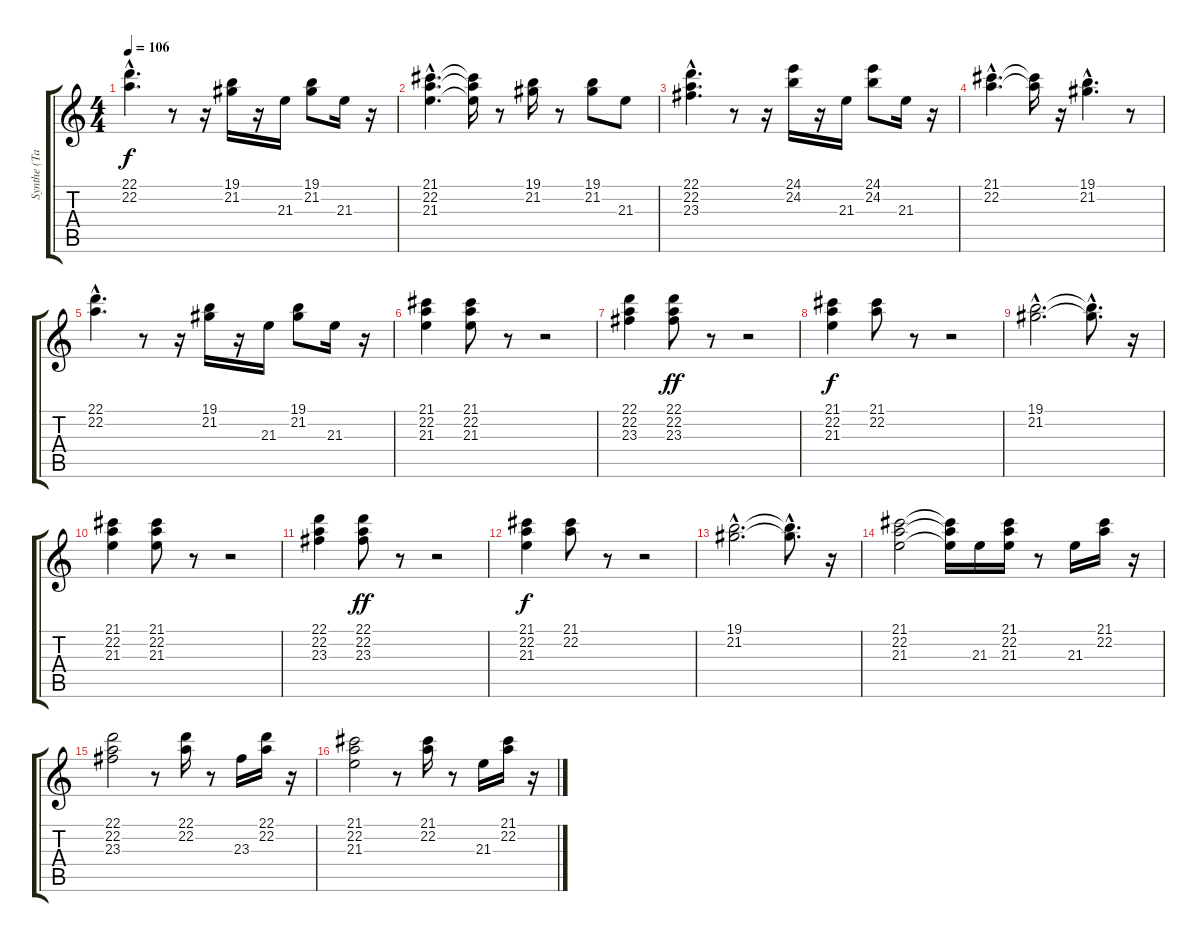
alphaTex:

\track ("Synthe (Taylor)" "Synthe (Ta") {instrument rockorgan}
\staff {score tabs}
\tuning (E4 B3 G3 D3 A2 E2) {hide}
\ts (4 4)
\tempo 106
\clef g2
\ks c
(22.1{hac} 22.2{hac}).4{d dy f} r.8 r.16 (19.1 21.2).16 r.16 21.3.16 (19.1 21.2).8 21.3.16 r.16 |
(21.1{hac} 22.2{hac} 21.3{hac}).4{d} (21.1{t} 22.2{t} 21.3{t}).16 r.8 (19.1 21.2).16 r.8 (19.1 21.2).8 21.3.8 |
(22.1{hac} 22.2{hac} 23.3{hac}).4{d} r.8 r.16 (24.1 24.2).16 r.16 21.3.16 (24.1 24.2).8 21.3.16 r.16 |
(21.1{hac} 22.2{hac}).4{d} (21.1{t} 22.2{t}).16 r.16 (19.1{hac} 21.2{hac}).4{d} r.8 |
(22.1{hac} 22.2{hac}).4{d} r.8 r.16 (19.1 21.2).16 r.16 21.3.16 (19.1 21.2).8 21.3.16 r.16 |
(21.1 22.2 21.3).4 (21.1 22.2 21.3).8 r.8 r.2 |
(22.1 22.2 23.3).4 (22.1 22.2 23.3).8{dy ff} r.8 r.2 |
(21.1 22.2 21.3).4{dy f} (21.1 22.2).8 r.8 r.2 |
(19.1{hac} 21.2{hac}).2{d} (19.1{hac t} 21.2{hac t}).8{d} r.16 |
(21.1 22.2 21.3).4 (21.1 22.2 21.3).8 r.8 r.2 |
(22.1 22.2 23.3).4 (22.1 22.2 23.3).8{dy ff} r.8 r.2 |
(21.1 22.2 21.3).4{dy f} (21.1 22.2).8 r.8 r.2 |
(19.1{hac} 21.2{hac}).2{d} (19.1{hac t} 21.2{hac t}).8{d} r.16 |
(21.1 22.2 21.3).2 (21.1{t} 22.2{t} 21.3{t}).16 21.3.16 (21.1 22.2 21.3).16 r.8 21.3.16 (21.1 22.2).16 r.16 |
(22.1 22.2 23.3).2 r.8 (22.1 22.2).16 r.8 23.3.16 (22.1 22.2).16 r.16 |
(21.1 22.2 21.3).2 r.8 (21.1 22.2).16 r.8 21.3.16 (21.1 22.2).16 r.16
